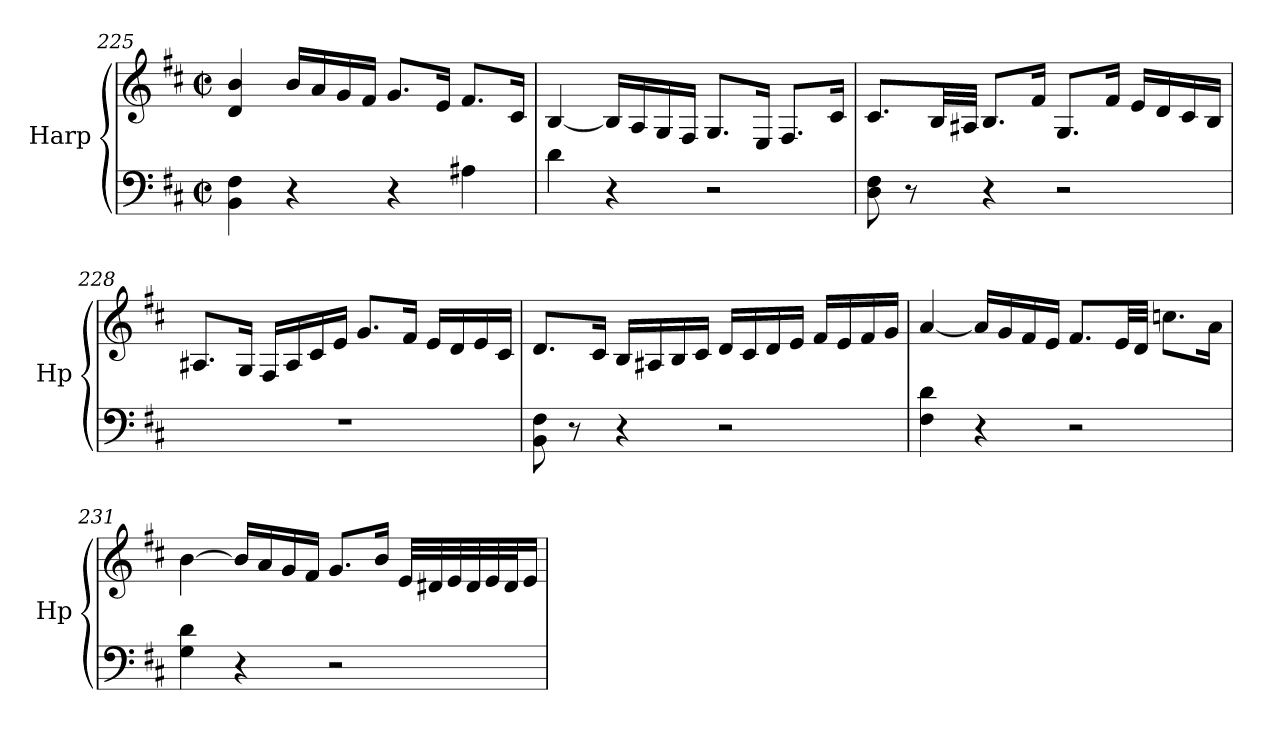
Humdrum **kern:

**kern	**kern
*part1	*part1
*staff2	*staff1
*I"Harp	*
*I'Hp	*
*clefF4	*clefG2
*k[f#c#]	*k[f#c#]
*M4/4	*M4/4
*met(c|)	*met(c|)
=225	=225
4BB\ 4F#\	4d/ 4b/
4r	16b/LL
.	16a/
.	16g/
.	16f#/JJ
4r	8.g/L
.	16e/Jk
4A#X\	8.f#/L
.	16c#/Jk
=226	=226
4d\	[4B/
4r	16B/LL]
.	16A/
.	16G/
.	16F#/JJ
2r	8.G/L
.	16E/Jk
.	8.F#/L
.	16c#/Jk
=227	=227
8D\ 8F#\	8.c#/L
8r	.
.	32B/LL
.	32A#X/JJJ
4r	8.B/L
.	16f#/Jk
2r	8.G/L
.	16f#/Jk
.	16e/LL
.	16d/
.	16c#/
.	16B/JJ
!!LO:LB:g=z
=228	=228
1r	8.A#X/L
.	16G/Jk
.	16F#/LL
.	16A#/
.	16c#/
.	16e/JJ
.	8.g/L
.	16f#/Jk
.	16e/LL
.	16d/
.	16e/
.	16c#/JJ
=229	=229
8BB\ 8F#\	8.d/L
8r	.
.	16c#/Jk
4r	16B/LL
.	16A#X/
.	16B/
.	16c#/JJ
2r	16d/LL
.	16c#/
.	16d/
.	16e/JJ
.	16f#/LL
.	16e/
.	16f#/
.	16g/JJ
=230	=230
4F#\ 4d\	[4a/
4r	16a/LL]
.	16g/
.	16f#/
.	16e/JJ
2r	8.f#/L
.	32e/LL
.	32d/JJJ
.	8.ccn\L
.	16a\Jk
!!LO:LB:g=z
=231	=231
4G\ 4d\	[4b\
4r	16b/LL]
.	16a/
.	16g/
.	16f#/JJ
2r	8.g/L
.	16b/Jk
.	32e/LLL
.	32d#X/
.	32e/
.	32d#/
.	32e/
.	32d#/J
.	16e/JJ
=	=
*-	*-
